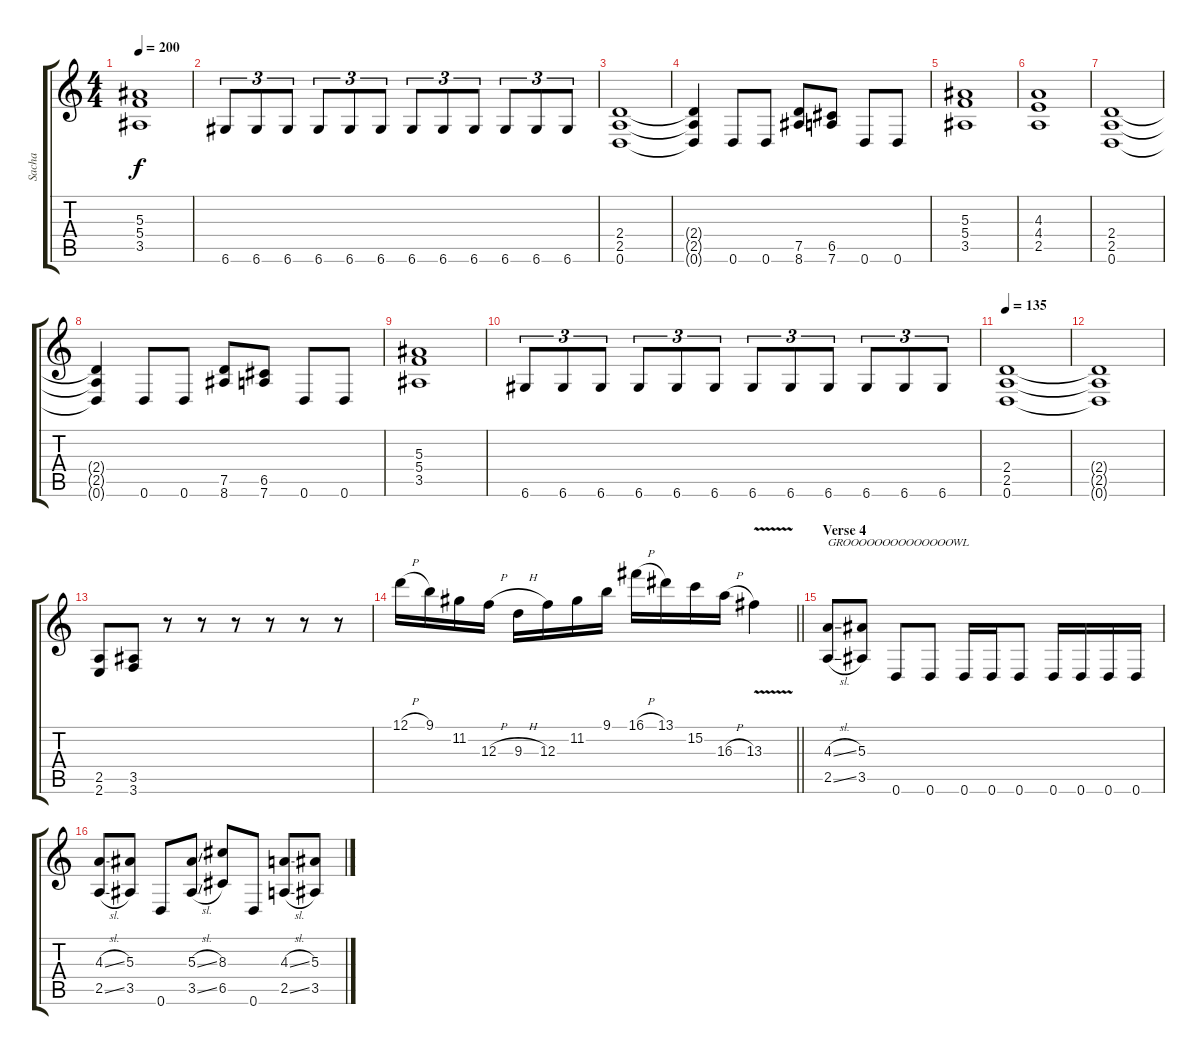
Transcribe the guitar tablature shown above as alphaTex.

\track ("Sacha" "Sacha") {instrument distortionguitar}
\staff {score tabs}
\tuning (D4 A3 F3 C3 G2 D2) {hide}
\ts (4 4)
\tempo 200
\clef g2
\ks c
(5.3 5.4 3.5).1{dy f} |
6.6.8{tu (3 2)} 6.6.8{tu (3 2)} 6.6.8{tu (3 2)} 6.6.8{tu (3 2)} 6.6.8{tu (3 2)} 6.6.8{tu (3 2)} 6.6.8{tu (3 2)} 6.6.8{tu (3 2)} 6.6.8{tu (3 2)} 6.6.8{tu (3 2)} 6.6.8{tu (3 2)} 6.6.8{tu (3 2)} |
(2.4 2.5 0.6).1 |
(2.4{t} 2.5{t} 0.6{t}).4 0.6.8 0.6.8 (7.5 8.6).8 (6.5 7.6).8 0.6.8 0.6.8 |
(5.3 5.4 3.5).1 |
(4.3 4.4 2.5).1 |
(2.4 2.5 0.6).1 |
(2.4{t} 2.5{t} 0.6{t}).4 0.6.8 0.6.8 (7.5 8.6).8 (6.5 7.6).8 0.6.8 0.6.8 |
(5.3 5.4 3.5).1 |
6.6.8{tu (3 2)} 6.6.8{tu (3 2)} 6.6.8{tu (3 2)} 6.6.8{tu (3 2)} 6.6.8{tu (3 2)} 6.6.8{tu (3 2)} 6.6.8{tu (3 2)} 6.6.8{tu (3 2)} 6.6.8{tu (3 2)} 6.6.8{tu (3 2)} 6.6.8{tu (3 2)} 6.6.8{tu (3 2)} |
\tempo 135
(2.4 2.5 0.6).1 |
(2.4{t} 2.5{t} 0.6{t}).1 |
(2.5 2.6).8 (3.5 3.6).8 r.8 r.8 r.8 r.8 r.8 r.8 |
\barLineRight lightlight
12.1{h}.16 9.1.16 11.2.16 12.3{h}.16 9.3{h}.16 12.3.16 11.2.16 9.1.16 16.1{h}.16 13.1.16 15.2.16 16.3{h}.16 13.3{v}.4 |
\section ("" "Verse 4")
(4.3{sl} 2.5{sl}).8{txt "GROOOOOOOOOOOOOOWL "} (5.3 3.5).8 0.6.8 0.6.8 0.6.16 0.6.16 0.6.8 0.6.16 0.6.16 0.6.16 0.6.16 |
(4.3{sl} 2.5{sl}).8 (5.3 3.5).8 0.6.8 (5.3{sl} 3.5{sl}).8 (8.3 6.5).8 0.6.8 (4.3{sl} 2.5{sl}).8 (5.3 3.5).8
